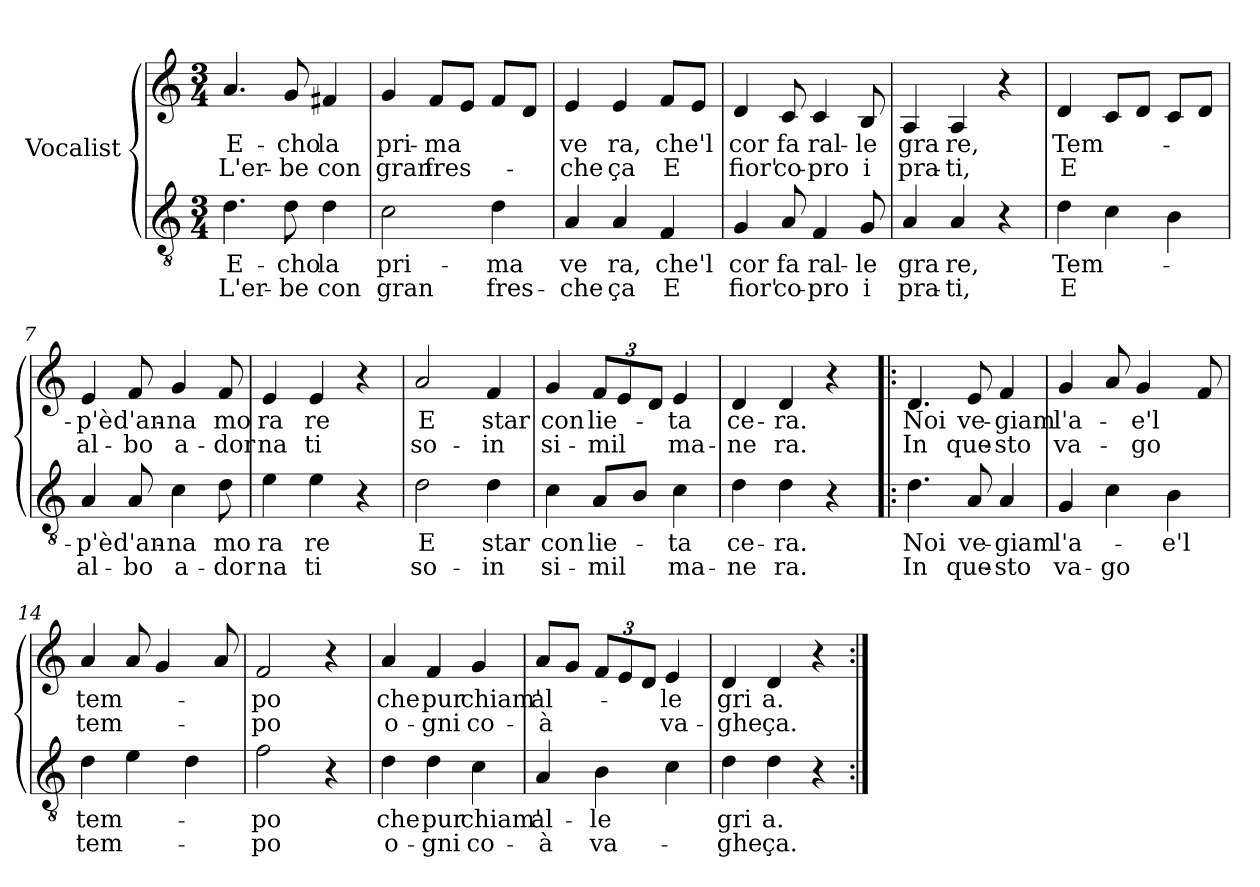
**kern	**text	**text	**kern	**text	**text
*part1	*part1	*part1	*part1	*part1	*part1
*staff2	*staff2	*staff2	*staff1	*staff1	*staff1
*I"Vocalist	*	*	*	*	*
*clefGv2	*	*	*clefG2	*	*
*k[]	*	*	*k[]	*	*
*M3/4	*	*	*M3/4	*	*
*MM80	*	*	*MM80	*	*
=1	=1	=1	=1	=1	=1
4.d\	E-	L'er-	4.a/	E-	L'er-
8d\	-cho	-be	8g/	-cho	-be
4d\	la	con	4f#X/	la	con
=2	=2	=2	=2	=2	=2
2c\	pri-	gran	4g/	pri-	gran
.	.	.	8f/L	ma	fres-
.	.	.	8e/J	.	.
4d\	ma	fres-	8f/L	.	.
.	.	.	8d/J	.	.
=3	=3	=3	=3	=3	=3
4A/	ve	che	4e/	ve	che
4A/	-ra,	-ça	4e/	-ra,	-ça
4F/	che'l	E	8f/L	che'l	E
.	.	.	8e/J	.	.
=4	=4	=4	=4	=4	=4
4G/	cor	fior'	4d/	cor	fior'
8A/	fa	co-	8c/	fa	co-
4F/	ral-	pro	4c/	ral-	pro
8G/	le	i	8B/	le	i
=5	=5	=5	=5	=5	=5
4A/	gra	pra-	4A/	gra	pra-
4A/	-re,	-ti,	4A/	-re,	-ti,
4r	.	.	4r	.	.
=6	=6	=6	=6	=6	=6
4d\	Tem-	E	4d/	Tem-	E
4c\	.	.	8c/L	.	.
.	.	.	8d/J	.	.
4B\	.	.	8c/L	.	.
.	.	.	8d/J	.	.
=7	=7	=7	=7	=7	=7
4A/	-p'è	al-	4e/	-p'è	al-
8A/	d'an-	bo	8f/	d'an-	bo
4c\	na	a-	4g/	na	a-
8d\	mo	dor	8f/	mo	dor
=8	=8	=8	=8	=8	=8
4e\	ra	na	4e/	ra	na
4e\	-re	-ti	4e/	-re	-ti
4r	.	.	4r	.	.
=9	=9	=9	=9	=9	=9
2d\	E	so-	2a/	E	so-
4d\	star	in	4f/	star	in
=10	=10	=10	=10	=10	=10
4c\	con	si-	4g/	con	si-
8A/L	lie-	-mil	12f/L	lie-	-mil
.	.	.	12e/	.	.
8B/J	.	.	.	.	.
.	.	.	12d/J	.	.
4c\	-ta	ma-	4e/	-ta	ma-
=11	=11	=11	=11	=11	=11
4d\	ce-	ne	4d/	ce-	ne
4d\	-ra.	-ra.	4d/	-ra.	-ra.
4r	.	.	4r	.	.
=12!|:	=12!|:	=12!|:	=12!|:	=12!|:	=12!|:
4.d\	Noi	In	4.d/	Noi	In
8A/	ve-	que-	8e/	ve-	que-
4A/	-giam	-sto	4f/	-giam	-sto
=13	=13	=13	=13	=13	=13
4G/	l'a-	va-	4g/	l'a-	va-
4c\	.	-go	8a/	.	.
.	.	.	4g/	e'l	-go
4B\	e'l	.	.	.	.
.	.	.	8f/	.	.
=14	=14	=14	=14	=14	=14
4d\	tem-	tem-	4a/	tem-	tem-
4e\	.	.	8a/	.	.
.	.	.	4g/	.	.
4d\	.	.	.	.	.
.	.	.	8a/	.	.
=15	=15	=15	=15	=15	=15
2f\	-po	-po	2f/	-po	-po
4r	.	.	4r	.	.
=16	=16	=16	=16	=16	=16
4d\	che	o-	4a/	che	o-
4d\	pur	-gni	4f/	pur	-gni
4c\	chiam'	co-	4g/	chiam'	co-
=17	=17	=17	=17	=17	=17
4A/	al-	à	8a/L	al-	à
.	.	.	8g/J	.	.
4B\	le	va-	12f/L	.	.
.	.	.	12e/	.	.
.	.	.	12d/J	.	.
4c\	.	.	4e/	le	va-
=18	=18	=18	=18	=18	=18
4d\	gri	ghe	4d/	gri	ghe
4d\	-a.	-ça.	4d/	-a.	-ça.
4r	.	.	4r	.	.
=:|!	=:|!	=:|!	=:|!	=:|!	=:|!
*-	*-	*-	*-	*-	*-
